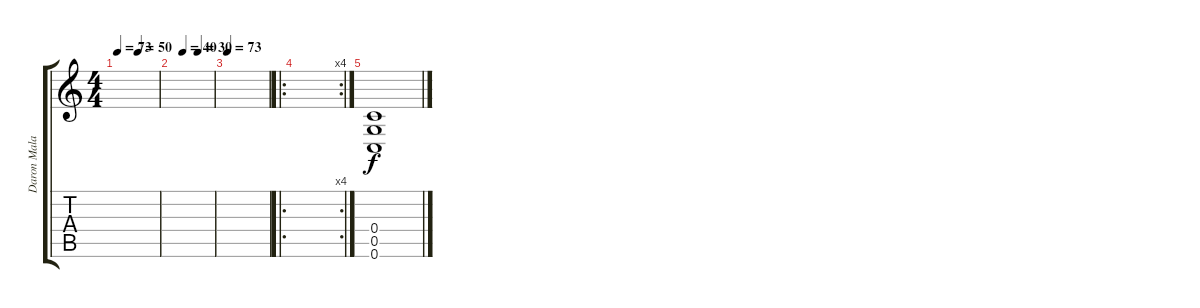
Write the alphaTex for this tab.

\track ("Daron Malakian (Clean)" "Daron Mala") {instrument electricguitarclean}
\staff {score tabs}
\tuning (D4 A3 F3 C3 G2 C2) {hide}
\ts (4 4)
\tempo 73
\tempo (50 0.5)
\clef g2
\ks c
|
\tempo (40 0.25)
\tempo (30 0.625)
|
\tempo 73
|
\ro
\rc 4
|
(0.4 0.5 0.6).1{volume 5}
